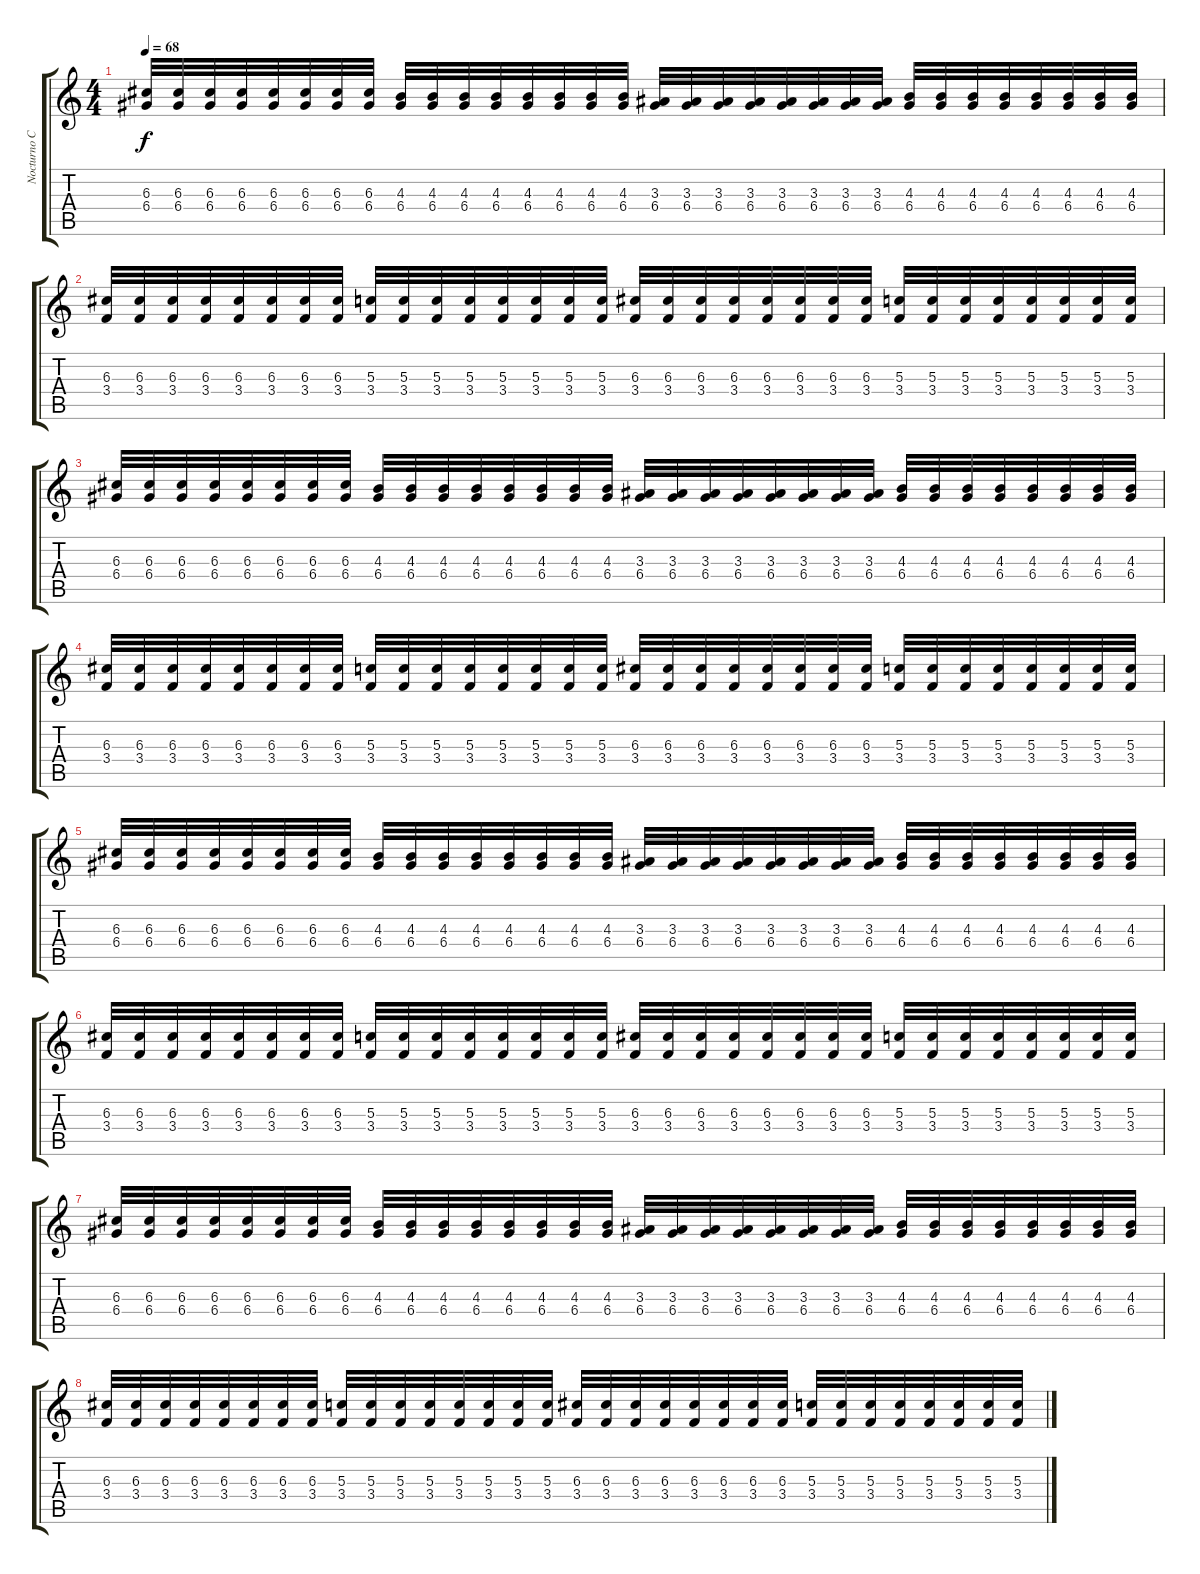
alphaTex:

\track ("Nocturno Culto" "Nocturno C") {instrument distortionguitar}
\staff {score tabs}
\tuning (E4 B3 G3 D3 A2 E2) {hide}
\ts (4 4)
\tempo 68
\clef g2
\ks c
(6.3 6.4).32{dy f} (6.3 6.4).32 (6.3 6.4).32 (6.3 6.4).32 (6.3 6.4).32 (6.3 6.4).32 (6.3 6.4).32 (6.3 6.4).32 (4.3 6.4).32 (4.3 6.4).32 (4.3 6.4).32 (4.3 6.4).32 (4.3 6.4).32 (4.3 6.4).32 (4.3 6.4).32 (4.3 6.4).32 (3.3 6.4).32 (3.3 6.4).32 (3.3 6.4).32 (3.3 6.4).32 (3.3 6.4).32 (3.3 6.4).32 (3.3 6.4).32 (3.3 6.4).32 (4.3 6.4).32 (4.3 6.4).32 (4.3 6.4).32 (4.3 6.4).32 (4.3 6.4).32 (4.3 6.4).32 (4.3 6.4).32 (4.3 6.4).32 |
(6.3 3.4).32 (6.3 3.4).32 (6.3 3.4).32 (6.3 3.4).32 (6.3 3.4).32 (6.3 3.4).32 (6.3 3.4).32 (6.3 3.4).32 (5.3 3.4).32 (5.3 3.4).32 (5.3 3.4).32 (5.3 3.4).32 (5.3 3.4).32 (5.3 3.4).32 (5.3 3.4).32 (5.3 3.4).32 (6.3 3.4).32 (6.3 3.4).32 (6.3 3.4).32 (6.3 3.4).32 (6.3 3.4).32 (6.3 3.4).32 (6.3 3.4).32 (6.3 3.4).32 (5.3 3.4).32 (5.3 3.4).32 (5.3 3.4).32 (5.3 3.4).32 (5.3 3.4).32 (5.3 3.4).32 (5.3 3.4).32 (5.3 3.4).32 |
(6.3 6.4).32 (6.3 6.4).32 (6.3 6.4).32 (6.3 6.4).32 (6.3 6.4).32 (6.3 6.4).32 (6.3 6.4).32 (6.3 6.4).32 (4.3 6.4).32 (4.3 6.4).32 (4.3 6.4).32 (4.3 6.4).32 (4.3 6.4).32 (4.3 6.4).32 (4.3 6.4).32 (4.3 6.4).32 (3.3 6.4).32 (3.3 6.4).32 (3.3 6.4).32 (3.3 6.4).32 (3.3 6.4).32 (3.3 6.4).32 (3.3 6.4).32 (3.3 6.4).32 (4.3 6.4).32 (4.3 6.4).32 (4.3 6.4).32 (4.3 6.4).32 (4.3 6.4).32 (4.3 6.4).32 (4.3 6.4).32 (4.3 6.4).32 |
(6.3 3.4).32 (6.3 3.4).32 (6.3 3.4).32 (6.3 3.4).32 (6.3 3.4).32 (6.3 3.4).32 (6.3 3.4).32 (6.3 3.4).32 (5.3 3.4).32 (5.3 3.4).32 (5.3 3.4).32 (5.3 3.4).32 (5.3 3.4).32 (5.3 3.4).32 (5.3 3.4).32 (5.3 3.4).32 (6.3 3.4).32 (6.3 3.4).32 (6.3 3.4).32 (6.3 3.4).32 (6.3 3.4).32 (6.3 3.4).32 (6.3 3.4).32 (6.3 3.4).32 (5.3 3.4).32 (5.3 3.4).32 (5.3 3.4).32 (5.3 3.4).32 (5.3 3.4).32 (5.3 3.4).32 (5.3 3.4).32 (5.3 3.4).32 |
(6.3 6.4).32 (6.3 6.4).32 (6.3 6.4).32 (6.3 6.4).32 (6.3 6.4).32 (6.3 6.4).32 (6.3 6.4).32 (6.3 6.4).32 (4.3 6.4).32 (4.3 6.4).32 (4.3 6.4).32 (4.3 6.4).32 (4.3 6.4).32 (4.3 6.4).32 (4.3 6.4).32 (4.3 6.4).32 (3.3 6.4).32 (3.3 6.4).32 (3.3 6.4).32 (3.3 6.4).32 (3.3 6.4).32 (3.3 6.4).32 (3.3 6.4).32 (3.3 6.4).32 (4.3 6.4).32 (4.3 6.4).32 (4.3 6.4).32 (4.3 6.4).32 (4.3 6.4).32 (4.3 6.4).32 (4.3 6.4).32 (4.3 6.4).32 |
(6.3 3.4).32 (6.3 3.4).32 (6.3 3.4).32 (6.3 3.4).32 (6.3 3.4).32 (6.3 3.4).32 (6.3 3.4).32 (6.3 3.4).32 (5.3 3.4).32 (5.3 3.4).32 (5.3 3.4).32 (5.3 3.4).32 (5.3 3.4).32 (5.3 3.4).32 (5.3 3.4).32 (5.3 3.4).32 (6.3 3.4).32 (6.3 3.4).32 (6.3 3.4).32 (6.3 3.4).32 (6.3 3.4).32 (6.3 3.4).32 (6.3 3.4).32 (6.3 3.4).32 (5.3 3.4).32 (5.3 3.4).32 (5.3 3.4).32 (5.3 3.4).32 (5.3 3.4).32 (5.3 3.4).32 (5.3 3.4).32 (5.3 3.4).32 |
(6.3 6.4).32 (6.3 6.4).32 (6.3 6.4).32 (6.3 6.4).32 (6.3 6.4).32 (6.3 6.4).32 (6.3 6.4).32 (6.3 6.4).32 (4.3 6.4).32 (4.3 6.4).32 (4.3 6.4).32 (4.3 6.4).32 (4.3 6.4).32 (4.3 6.4).32 (4.3 6.4).32 (4.3 6.4).32 (3.3 6.4).32 (3.3 6.4).32 (3.3 6.4).32 (3.3 6.4).32 (3.3 6.4).32 (3.3 6.4).32 (3.3 6.4).32 (3.3 6.4).32 (4.3 6.4).32 (4.3 6.4).32 (4.3 6.4).32 (4.3 6.4).32 (4.3 6.4).32 (4.3 6.4).32 (4.3 6.4).32 (4.3 6.4).32 |
(6.3 3.4).32 (6.3 3.4).32 (6.3 3.4).32 (6.3 3.4).32 (6.3 3.4).32 (6.3 3.4).32 (6.3 3.4).32 (6.3 3.4).32 (5.3 3.4).32 (5.3 3.4).32 (5.3 3.4).32 (5.3 3.4).32 (5.3 3.4).32 (5.3 3.4).32 (5.3 3.4).32 (5.3 3.4).32 (6.3 3.4).32 (6.3 3.4).32 (6.3 3.4).32 (6.3 3.4).32 (6.3 3.4).32 (6.3 3.4).32 (6.3 3.4).32 (6.3 3.4).32 (5.3 3.4).32 (5.3 3.4).32 (5.3 3.4).32 (5.3 3.4).32 (5.3 3.4).32 (5.3 3.4).32 (5.3 3.4).32 (5.3 3.4).32
